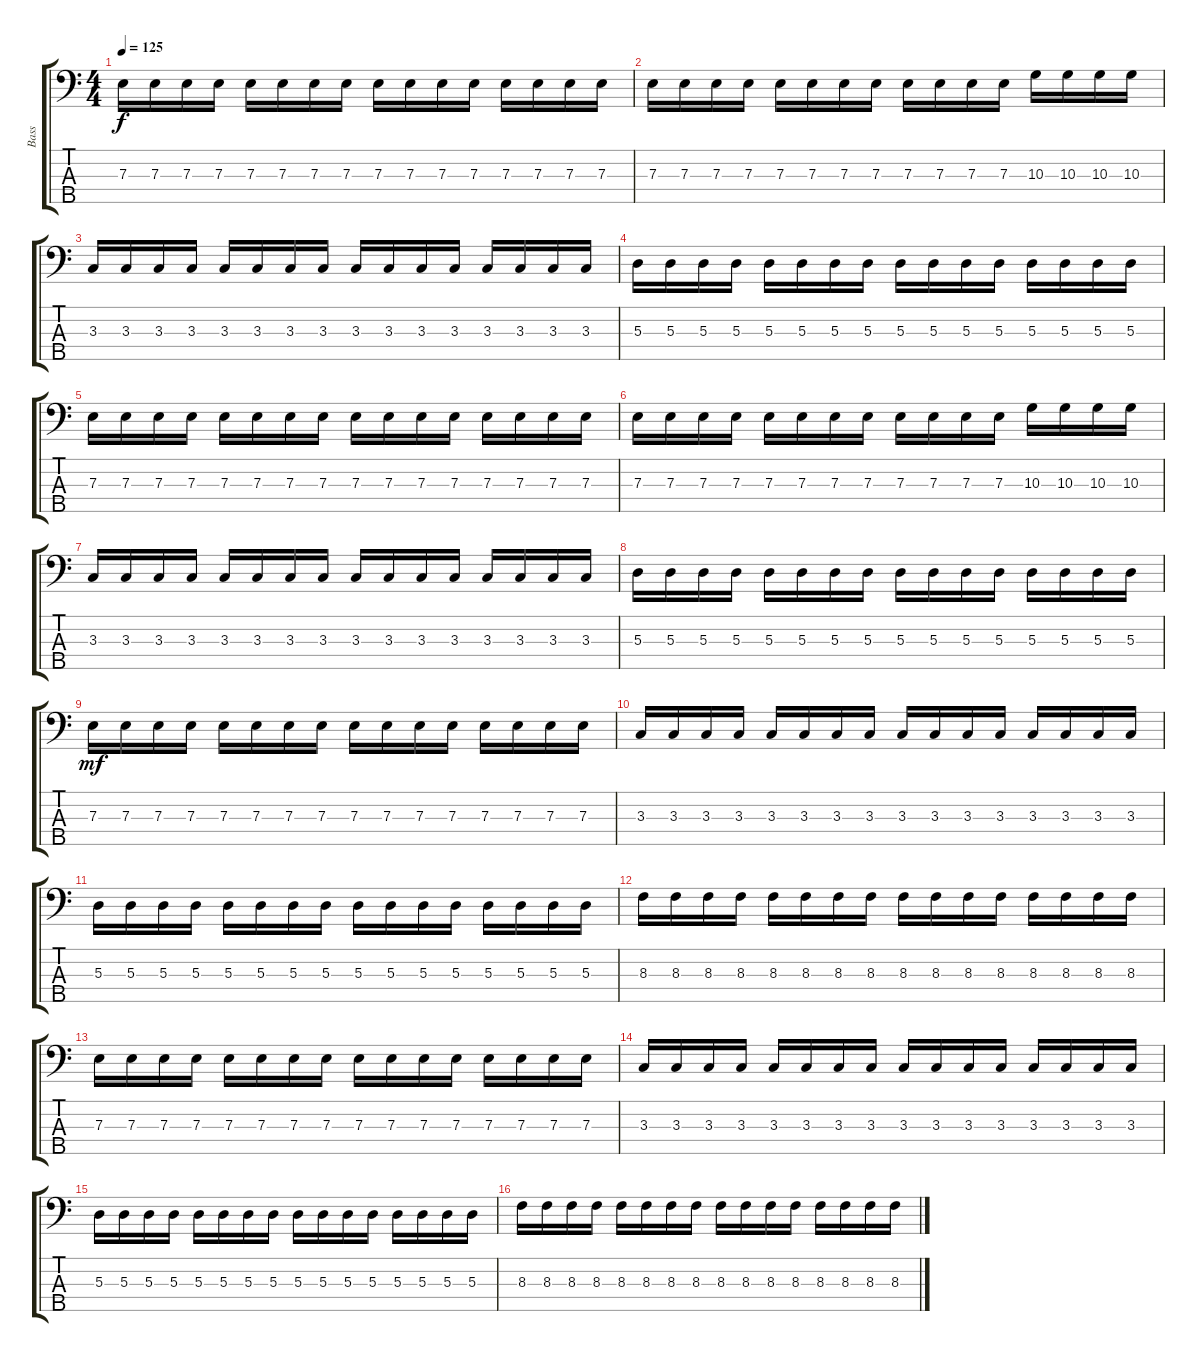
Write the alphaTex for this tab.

\track ("Bass" "Bass") {instrument electricbassfinger}
\staff {score tabs}
\tuning (G2 D2 A1 E1 B0) {hide}
\ts (4 4)
\tempo 125
\clef f4
\ks c
7.3.16{dy f} 7.3.16 7.3.16 7.3.16 7.3.16 7.3.16 7.3.16 7.3.16 7.3.16 7.3.16 7.3.16 7.3.16 7.3.16 7.3.16 7.3.16 7.3.16 |
7.3.16 7.3.16 7.3.16 7.3.16 7.3.16 7.3.16 7.3.16 7.3.16 7.3.16 7.3.16 7.3.16 7.3.16 10.3.16 10.3.16 10.3.16 10.3.16 |
3.3.16 3.3.16 3.3.16 3.3.16 3.3.16 3.3.16 3.3.16 3.3.16 3.3.16 3.3.16 3.3.16 3.3.16 3.3.16 3.3.16 3.3.16 3.3.16 |
5.3.16 5.3.16 5.3.16 5.3.16 5.3.16 5.3.16 5.3.16 5.3.16 5.3.16 5.3.16 5.3.16 5.3.16 5.3.16 5.3.16 5.3.16 5.3.16 |
7.3.16 7.3.16 7.3.16 7.3.16 7.3.16 7.3.16 7.3.16 7.3.16 7.3.16 7.3.16 7.3.16 7.3.16 7.3.16 7.3.16 7.3.16 7.3.16 |
7.3.16 7.3.16 7.3.16 7.3.16 7.3.16 7.3.16 7.3.16 7.3.16 7.3.16 7.3.16 7.3.16 7.3.16 10.3.16 10.3.16 10.3.16 10.3.16 |
3.3.16 3.3.16 3.3.16 3.3.16 3.3.16 3.3.16 3.3.16 3.3.16 3.3.16 3.3.16 3.3.16 3.3.16 3.3.16 3.3.16 3.3.16 3.3.16 |
5.3.16 5.3.16 5.3.16 5.3.16 5.3.16 5.3.16 5.3.16 5.3.16 5.3.16 5.3.16 5.3.16 5.3.16 5.3.16 5.3.16 5.3.16 5.3.16 |
7.3.16{dy mf} 7.3.16 7.3.16 7.3.16 7.3.16 7.3.16 7.3.16 7.3.16 7.3.16 7.3.16 7.3.16 7.3.16 7.3.16 7.3.16 7.3.16 7.3.16 |
3.3.16 3.3.16 3.3.16 3.3.16 3.3.16 3.3.16 3.3.16 3.3.16 3.3.16 3.3.16 3.3.16 3.3.16 3.3.16 3.3.16 3.3.16 3.3.16 |
5.3.16 5.3.16 5.3.16 5.3.16 5.3.16 5.3.16 5.3.16 5.3.16 5.3.16 5.3.16 5.3.16 5.3.16 5.3.16 5.3.16 5.3.16 5.3.16 |
8.3.16 8.3.16 8.3.16 8.3.16 8.3.16 8.3.16 8.3.16 8.3.16 8.3.16 8.3.16 8.3.16 8.3.16 8.3.16 8.3.16 8.3.16 8.3.16 |
7.3.16 7.3.16 7.3.16 7.3.16 7.3.16 7.3.16 7.3.16 7.3.16 7.3.16 7.3.16 7.3.16 7.3.16 7.3.16 7.3.16 7.3.16 7.3.16 |
3.3.16 3.3.16 3.3.16 3.3.16 3.3.16 3.3.16 3.3.16 3.3.16 3.3.16 3.3.16 3.3.16 3.3.16 3.3.16 3.3.16 3.3.16 3.3.16 |
5.3.16 5.3.16 5.3.16 5.3.16 5.3.16 5.3.16 5.3.16 5.3.16 5.3.16 5.3.16 5.3.16 5.3.16 5.3.16 5.3.16 5.3.16 5.3.16 |
8.3.16 8.3.16 8.3.16 8.3.16 8.3.16 8.3.16 8.3.16 8.3.16 8.3.16 8.3.16 8.3.16 8.3.16 8.3.16 8.3.16 8.3.16 8.3.16
